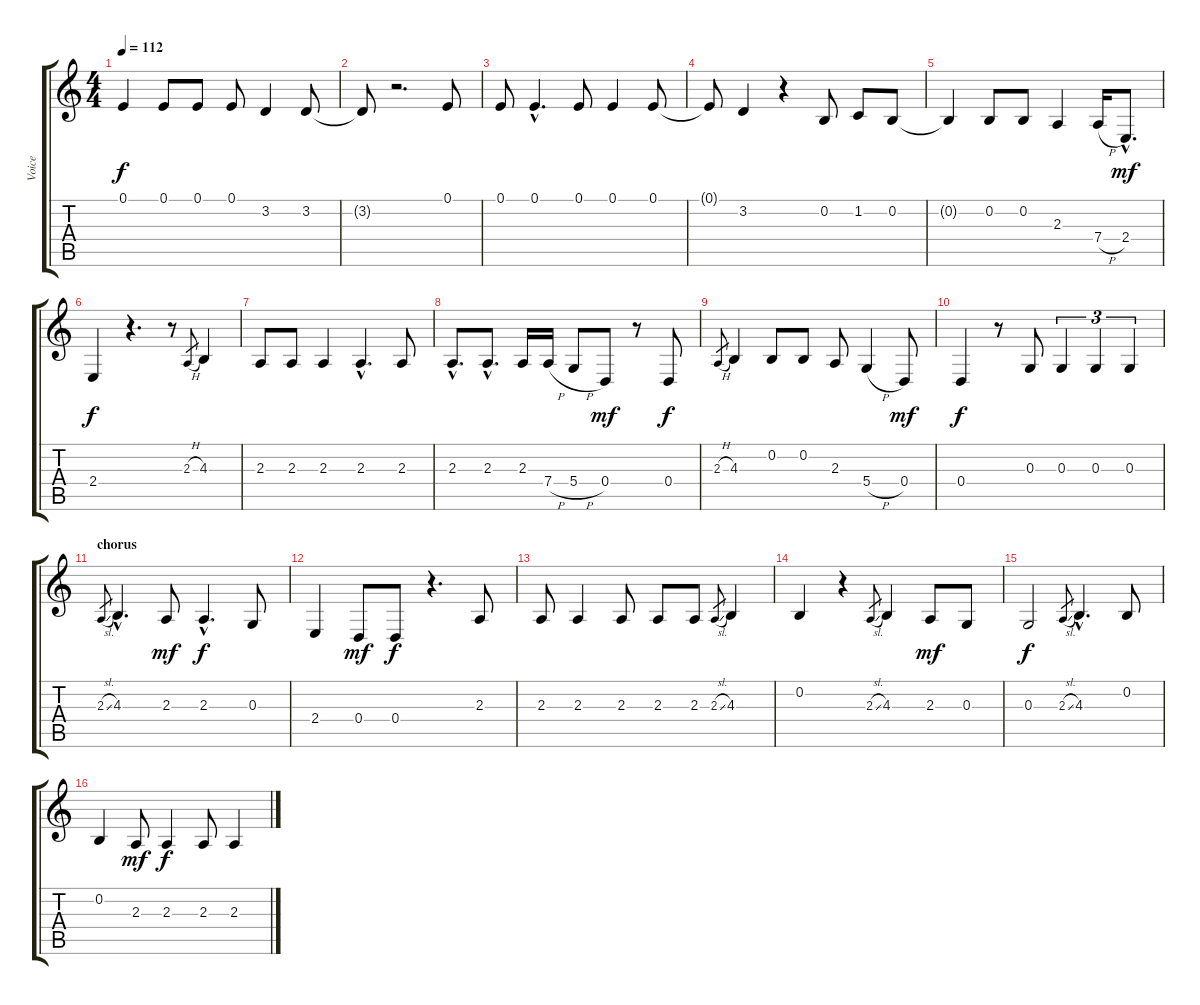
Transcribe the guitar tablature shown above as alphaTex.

\track ("Voice" "Voice") {instrument lead5charang}
\staff {score tabs}
\tuning (E4 B3 G3 D3 A2 E2) {hide}
\ts (4 4)
\tempo 112
\clef g2
\ks c
0.1.4{dy f} 0.1.8 0.1.8 0.1.8 3.2.4 3.2.8 |
3.2{t}.8 r.2{d} 0.1.8 |
0.1.8 0.1{hac}.4{d} 0.1.8 0.1.4 0.1.8 |
0.1{t}.8 3.2.4 r.4 0.2.8 1.2.8 0.2.8 |
0.2{t}.4 0.2.8 0.2.8 2.3.4 7.4{h}.16 2.4{hac}.8{d dy mf} |
2.4.4{dy f} r.4{d} r.8 2.3{h}.8{gr} 4.3.4 |
2.3.8 2.3.8 2.3.4 2.3{hac}.4{d} 2.3.8 |
2.3{hac}.8{d} 2.3{hac}.8{d} 2.3.16 7.4{h}.16 5.4{h}.8 0.4.8{dy mf} r.8 0.4.8{dy f} |
2.3{h}.8{gr} 4.3.4 0.2.8 0.2.8 2.3.8 5.4{h}.4 0.4.8{dy mf} |
0.4.4{dy f} r.8 0.3.8 0.3.4{tu (3 2)} 0.3.4{tu (3 2)} 0.3.4{tu (3 2)} |
\section ("" "chorus")
2.3{sl}.8{gr} 4.3{hac}.4{d} 2.3.8{dy mf} 2.3{hac}.4{d dy f} 0.3.8 |
2.4.4 0.4.8{dy mf} 0.4.8{dy f} r.4{d} 2.3.8 |
2.3.8 2.3.4 2.3.8 2.3.8 2.3.8 2.3{sl}.8{gr} 4.3.4 |
0.2.4 r.4 2.3{sl}.8{gr} 4.3.4 2.3.8{dy mf} 0.3.8 |
0.3.2{dy f} 2.3{sl}.8{gr} 4.3{hac}.4{d} 0.2.8 |
0.2.4 2.3.8{dy mf} 2.3.4{dy f} 2.3.8 2.3.4
